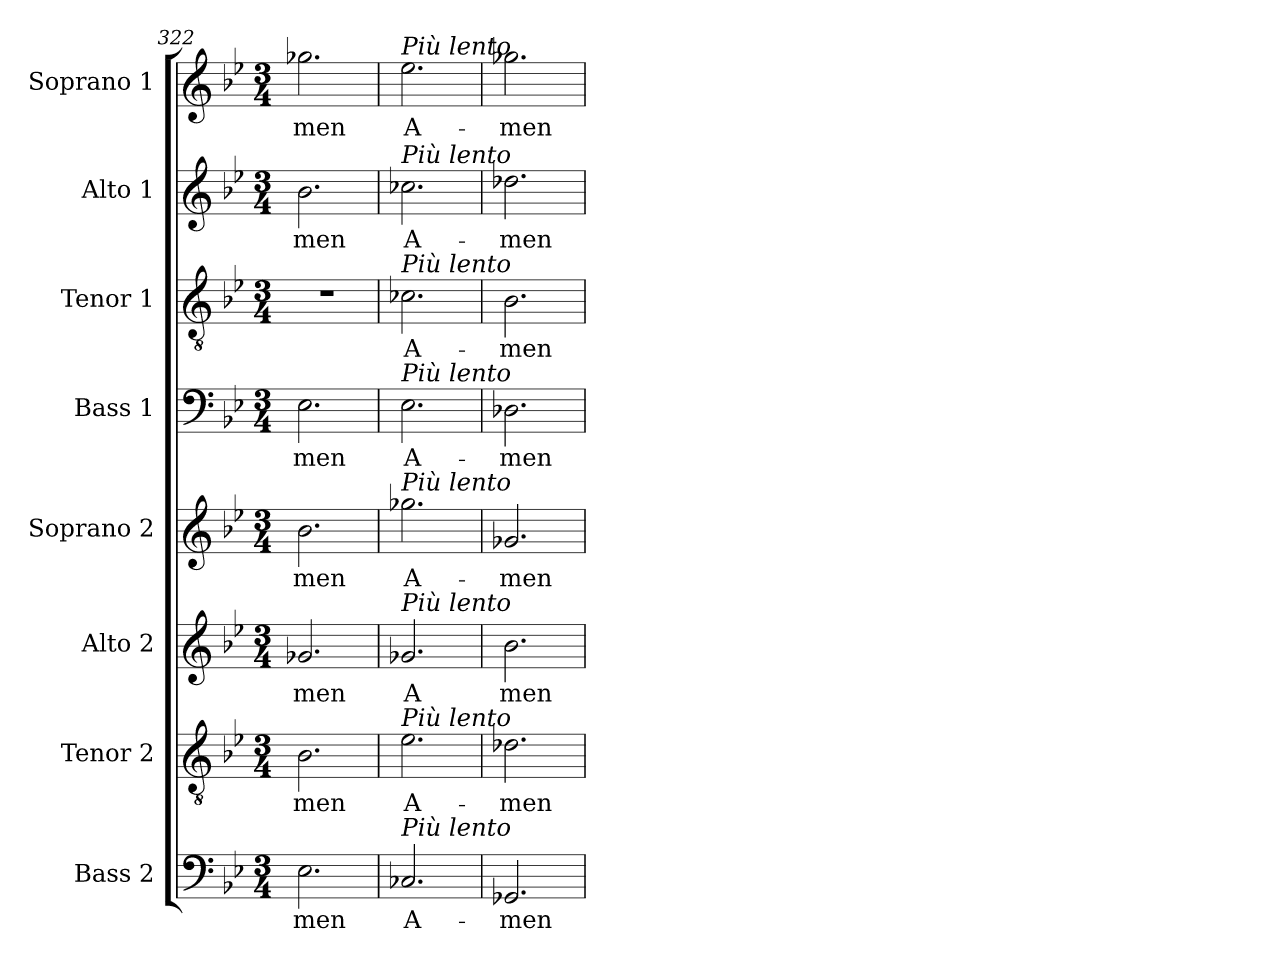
**kern	**text	**kern	**text	**kern	**text	**kern	**text	**kern	**text	**kern	**text	**kern	**text	**kern	**text
*part8	*part8	*part7	*part7	*part6	*part6	*part5	*part5	*part4	*part4	*part3	*part3	*part2	*part2	*part1	*part1
*staff8	*staff8	*staff7	*staff7	*staff6	*staff6	*staff5	*staff5	*staff4	*staff4	*staff3	*staff3	*staff2	*staff2	*staff1	*staff1
*I"Bass 2	*	*I"Tenor 2	*	*I"Alto 2	*	*I"Soprano 2	*	*I"Bass 1	*	*I"Tenor 1	*	*I"Alto 1	*	*I"Soprano 1	*
*I'B 2.	*	*I'T 2.	*	*I'A 2.	*	*I'S 2.	*	*I'B 1.	*	*I'T 1.	*	*I'A 1.	*	*I'S 1.	*
*clefF4	*	*clefGv2	*	*clefG2	*	*clefG2	*	*clefF4	*	*clefGv2	*	*clefG2	*	*clefG2	*
*	*	*ITrd7c12	*	*	*	*	*	*	*	*ITrd7c12	*	*	*	*	*
*k[b-e-]	*	*k[b-e-]	*	*k[b-e-]	*	*k[b-e-]	*	*k[b-e-]	*	*k[b-e-]	*	*k[b-e-]	*	*k[b-e-]	*
*B-:	*	*B-:	*	*B-:	*	*B-:	*	*B-:	*	*B-:	*	*B-:	*	*B-:	*
*M3/4	*	*M3/4	*	*M3/4	*	*M3/4	*	*M3/4	*	*M3/4	*	*M3/4	*	*M3/4	*
=322	=322	=322	=322	=322	=322	=322	=322	=322	=322	=322	=322	=322	=322	=322	=322
!	!LO:LY:b:color=#000000	!	!	!	!	!	!	!	!	!	!	!	!	!	!
!	!	!	!LO:LY:b:color=#000000	!	!	!	!	!	!	!	!	!	!	!	!
!	!	!	!	!	!LO:LY:b:color=#000000	!	!	!	!	!	!	!	!	!	!
!	!	!	!	!	!	!	!LO:LY:b:color=#000000	!	!	!	!	!	!	!	!
!	!	!	!	!	!	!	!	!	!LO:LY:b:color=#000000	!LO:N:vis=1	!	!	!	!	!
!	!	!	!	!	!	!	!	!	!	!	!	!	!LO:LY:b:color=#000000	!	!
!	!	!	!	!	!	!	!	!	!	!	!	!	!	!	!LO:LY:b:color=#000000
2.E-i\	-men	2.BB-i\	-men	2.g-Xi/	-men	2.b-i\	-men	2.E-i\	-men	2.r	.	2.b-i\	-men	2.gg-Xi\	-men
=323	=323	=323	=323	=323	=323	=323	=323	=323	=323	=323	=323	=323	=323	=323	=323
!	!LO:LY:b:color=#000000	!	!	!	!	!	!	!	!	!	!	!	!	!	!
!	!	!	!LO:LY:b:color=#000000	!	!	!	!	!	!	!	!	!	!	!	!
!	!	!	!	!	!LO:LY:b:color=#000000	!	!	!	!	!	!	!	!	!	!
!	!	!	!	!	!	!	!LO:LY:b:color=#000000	!	!	!	!	!	!	!	!
!	!	!	!	!	!	!	!	!	!LO:LY:b:color=#000000	!	!	!	!	!	!
!	!	!	!	!	!	!	!	!	!	!	!LO:LY:b:color=#000000	!	!	!	!
!	!	!	!	!	!	!	!	!	!	!	!	!	!LO:LY:b:color=#000000	!	!
!	!	!	!	!	!	!	!	!	!	!	!	!	!	!LO:TX:a:i:t=Più lento	!
!	!	!	!	!	!	!	!	!	!	!	!	!LO:TX:a:i:t=Più lento	!	!	!
!	!	!	!	!	!	!	!	!	!	!LO:TX:a:i:t=Più lento	!	!	!	!	!
!	!	!	!	!	!	!	!	!LO:TX:a:i:t=Più lento	!	!	!	!	!	!	!
!	!	!	!	!	!	!LO:TX:a:i:t=Più lento	!	!	!	!	!	!	!	!	!
!	!	!	!	!LO:TX:a:i:t=Più lento	!	!	!	!	!	!	!	!	!	!	!
!	!	!LO:TX:a:i:t=Più lento	!	!	!	!	!	!	!	!	!	!	!	!	!
!LO:TX:a:i:t=Più lento	!	!	!	!	!	!	!	!	!	!	!	!	!	!	!
!	!	!	!	!	!	!	!	!	!	!	!	!	!	!	!LO:LY:b:color=#000000
2.C-Xi/	A-	2.E-i\	A-	2.g-Xi/	A	2.gg-Xi\	A-	2.E-i\	A-	2.C-Xi\	A-	2.cc-Xi\	A-	2.ee-i\	A-
=324	=324	=324	=324	=324	=324	=324	=324	=324	=324	=324	=324	=324	=324	=324	=324
!	!LO:LY:b:color=#000000	!	!	!	!	!	!	!	!	!	!	!	!	!	!
!	!	!	!LO:LY:b:color=#000000	!	!	!	!	!	!	!	!	!	!	!	!
!	!	!	!	!	!LO:LY:b:color=#000000	!	!	!	!	!	!	!	!	!	!
!	!	!	!	!	!	!	!LO:LY:b:color=#000000	!	!	!	!	!	!	!	!
!	!	!	!	!	!	!	!	!	!LO:LY:b:color=#000000	!	!	!	!	!	!
!	!	!	!	!	!	!	!	!	!	!	!LO:LY:b:color=#000000	!	!	!	!
!	!	!	!	!	!	!	!	!	!	!	!	!	!LO:LY:b:color=#000000	!	!
!	!	!	!	!	!	!	!	!	!	!	!	!	!	!	!LO:LY:b:color=#000000
2.GG-Xi/	-men	2.D-Xi\	-men	2.b-i\	men	2.g-Xi/	-men	2.D-Xi\	-men	2.BB-i\	-men	2.dd-Xi\	-men	2.gg-Xi\	-men
=	=	=	=	=	=	=	=	=	=	=	=	=	=	=	=
*-	*-	*-	*-	*-	*-	*-	*-	*-	*-	*-	*-	*-	*-	*-	*-
